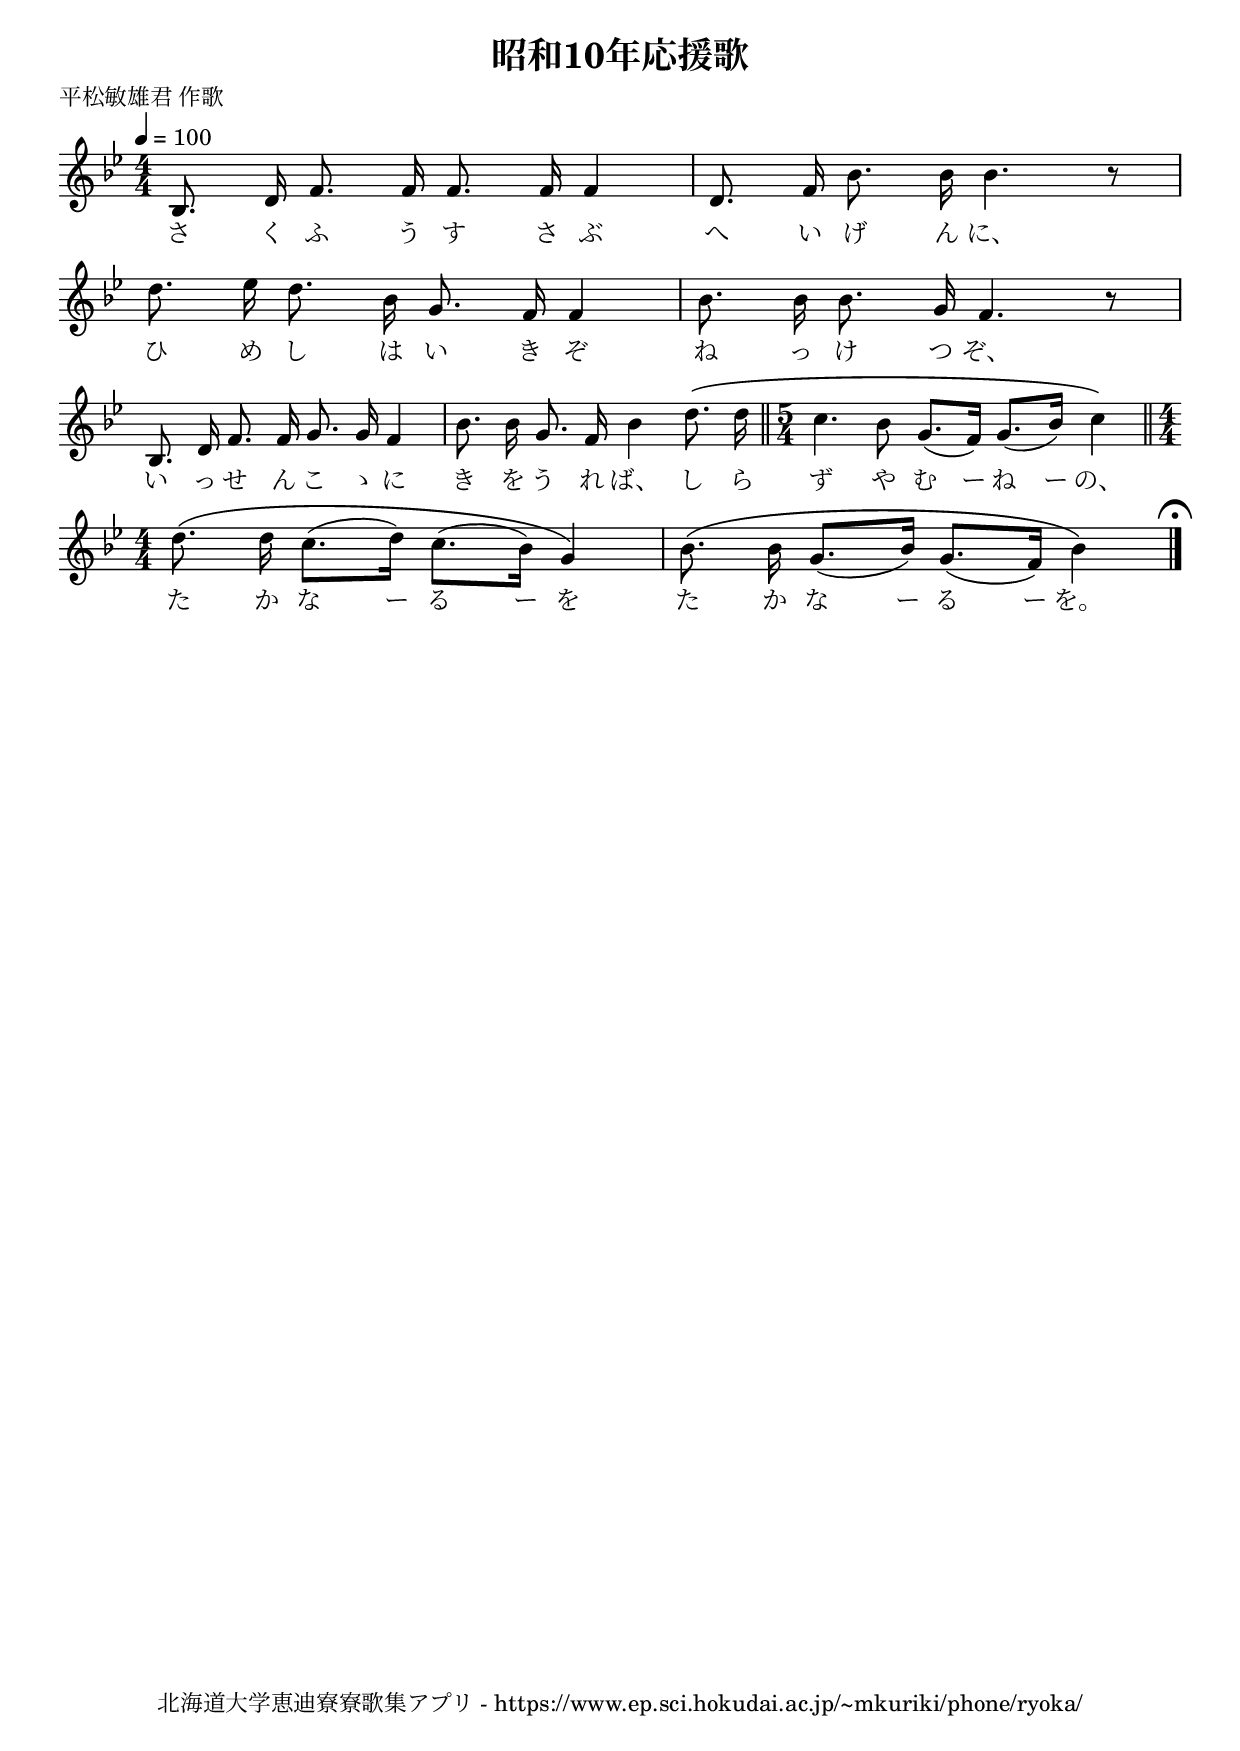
\version "2.18.2"

\paper {indent = 0}

\header {
  title = "昭和10年応援歌"
  subtitle = ""
  composer = ""
  poet = "平松敏雄君 作歌"
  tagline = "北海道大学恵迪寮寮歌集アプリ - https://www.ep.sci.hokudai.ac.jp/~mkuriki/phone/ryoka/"
}

melody = \relative c'{
  \tempo 4 = 100
  \autoBeamOff
  \numericTimeSignature
  \override BreathingSign.text = \markup { \musicglyph #"scripts.upedaltoe" } % ブレスの記号指定
  \key g \minor
  \time 4/4
  \set melismaBusyProperties = #'()
  bes8. d16 f8. f16 f8. f16 f4 |
  d8. f16 bes8. bes16 bes4. r8 | \break
  d8. ees16 d8. bes16 g8. f16 f4 |
  bes8. bes16 bes8. g16 f4. r8 | \break
  bes,8. d16 f8. f16 g8. g16 f4 |
  bes8. bes16 g8. f16 bes4 d8. \( d16 \bar "||" \time 5/4
  c4. bes8 g8. ([ f16 ]) g8. ([ bes16 ]) c4 \) \bar "||" \time 4/4 \break
  d8. \( d16 c8. ([ d16 ]) c8. ([ bes16 ]) g4 \) |
  bes8. \( bes16 g8. ([ bes16 ]) g8. ([ f16 ]) bes4 \) 
  \mark \markup { \musicglyph #"scripts.ufermata" }
  \bar "|."
}

text = \lyricmode {
  さ く ふ う す さ ぶ へ い げ ん に、 ひ
  め し は い き ぞ ね っ け つ ぞ、
  い っ せ ん こ ゝ に き を う れ ば、 し ら ず や む ー ね ー の、
  た か な ー る ー を た か な ー る ー を。
}

\score {
  <<
    % ギターコード
    %{
    \new ChordNames \with {midiInstrument = #"acoustic guitar (nylon)"}{
      \set chordChanges = ##t
      \harmony
    }
    %}
    
    % メロディーライン
    \new Voice = "one"{\melody}
    % 歌詞
    \new Lyrics \lyricsto "one" \text
    % 太鼓
    % \new DrumStaff \with{
    %   \remove "Time_signature_engraver"
    %   drumStyleTable = #percussion-style
    %   \override StaffSymbol.line-count = #1
    %   \hide Stem
    % }
    % \drum
  >>
  
\midi {}
\layout {
  \context {
    \Score
    \remove "Bar_number_engraver"
  }
}

}


